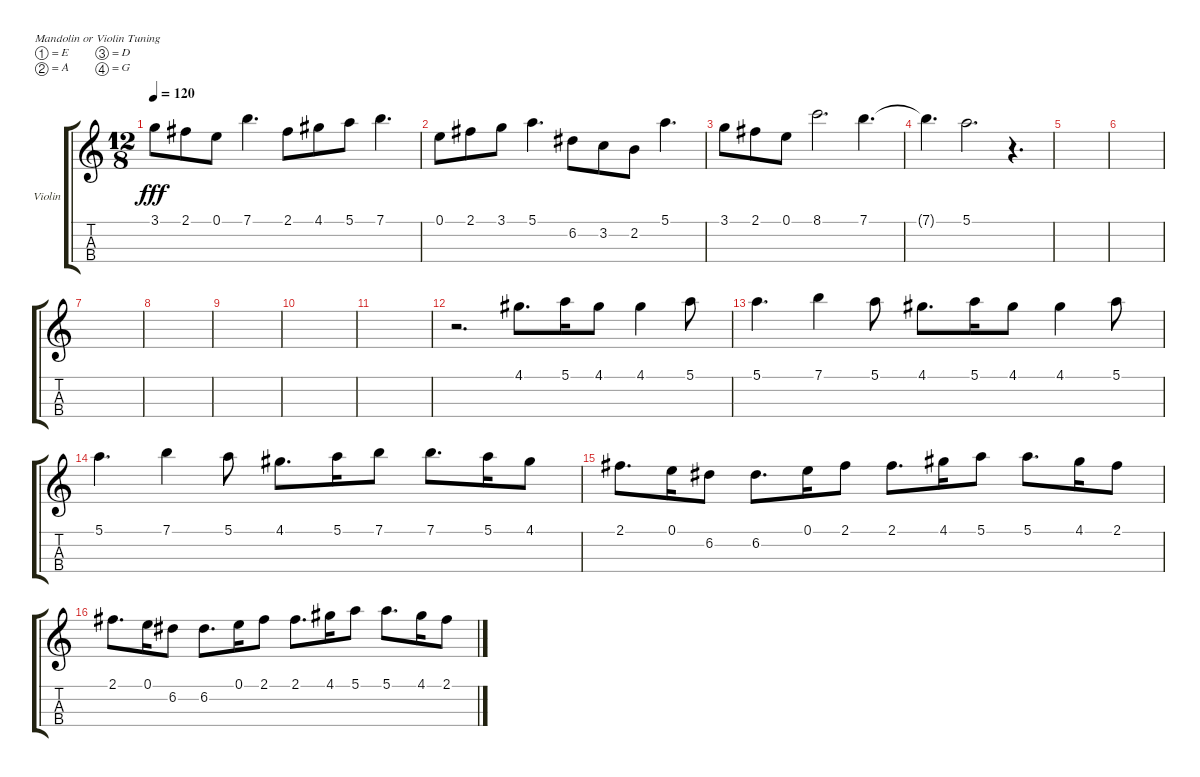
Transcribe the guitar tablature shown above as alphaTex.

\defaultSystemsLayout 4
\bracketExtendMode groupsimilarinstruments
\firstSystemTrackNameOrientation horizontal
\otherSystemsTrackNameOrientation horizontal
\track ("Violin" "Violin") {instrument violin}
\staff {score tabs}
\tuning (E5 A4 D4 G3)
\ts (12 8)
\tempo 120
\clef g2
\ks c
3.1.8{dy fff} 2.1.8 0.1.8 7.1.4{d} 2.1.8 4.1.8 5.1.8 7.1.4{d} |
0.1.8 2.1.8 3.1.8 5.1.4{d} 6.2.8 3.2.8 2.2.8 5.1.4{d} |
3.1.8 2.1.8 0.1.8 8.1.2{d} 7.1.4{d} |
7.1{t}.4{d} 5.1.2{d} r.4{d} |
|
|
|
|
|
|
|
r.2{d} 4.1.8{d} 5.1.16 4.1.8 4.1.4 5.1.8 |
5.1.4{d} 7.1.4 5.1.8 4.1.8{d} 5.1.16 4.1.8 4.1.4 5.1.8 |
5.1.4{d} 7.1.4 5.1.8 4.1.8{d} 5.1.16 7.1.8 7.1.8{d} 5.1.16 4.1.8 |
2.1.8{d} 0.1.16 6.2.8 6.2.8{d} 0.1.16 2.1.8 2.1.8{d} 4.1.16 5.1.8 5.1.8{d} 4.1.16 2.1.8 |
2.1.8{d} 0.1.16 6.2.8 6.2.8{d} 0.1.16 2.1.8 2.1.8{d} 4.1.16 5.1.8 5.1.8{d} 4.1.16 2.1.8
